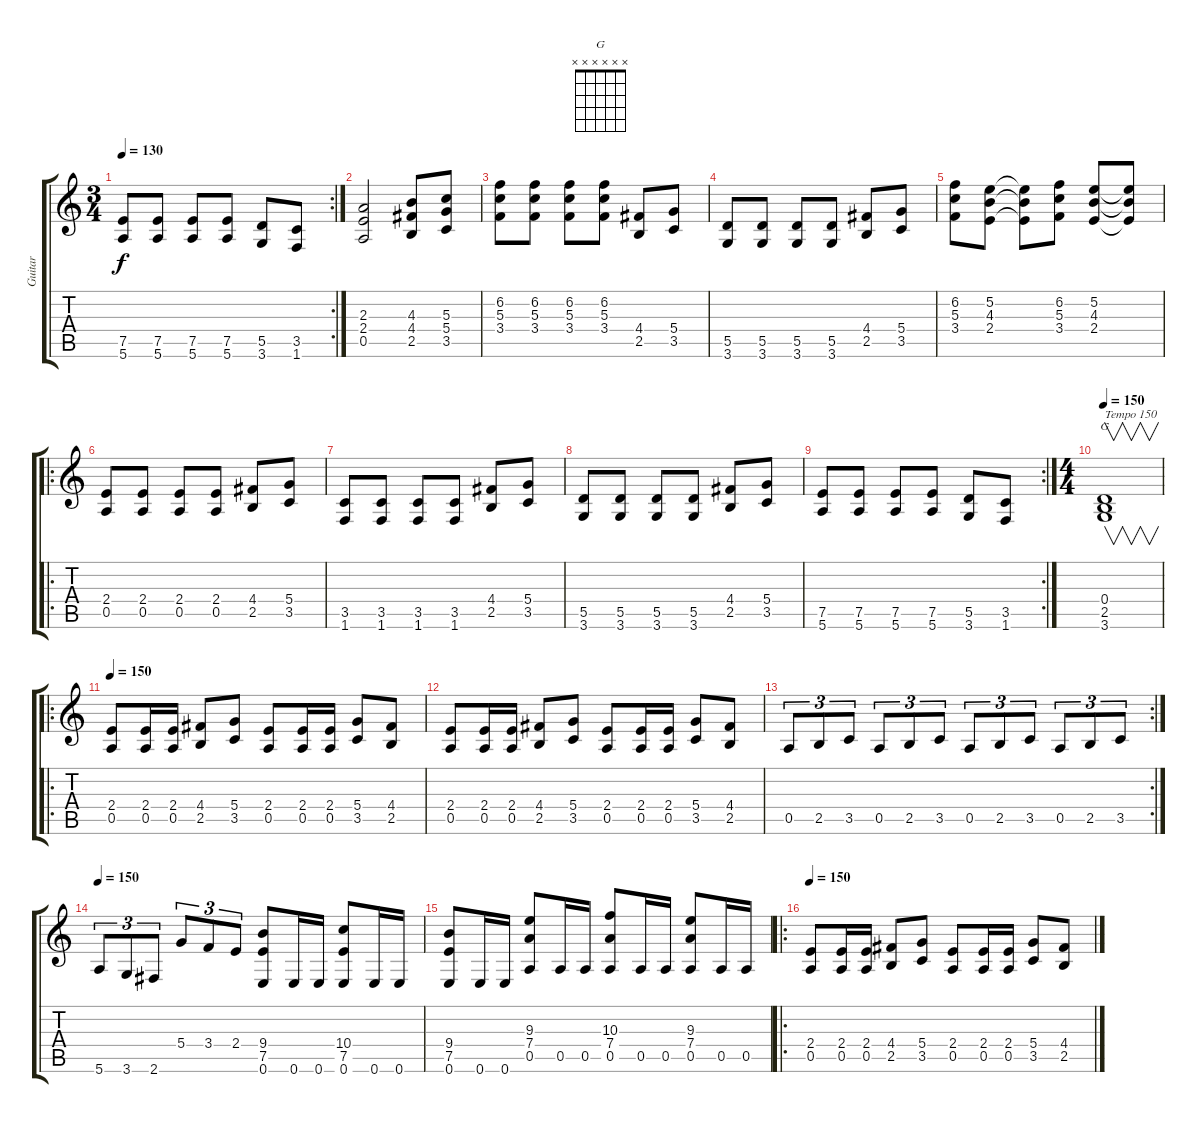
\track ("Guitar" "Guitar") {instrument overdrivenguitar}
\staff {score tabs}
\tuning (E4 B3 G3 D3 A2 E2) {hide}
\chord ("G" x x x x x x) {firstfret 0}
\rc 2
\ts (3 4)
\tempo 130
\clef g2
\ks c
(7.5 5.6).8{dy f} (7.5 5.6).8 (7.5 5.6).8 (7.5 5.6).8 (5.5 3.6).8 (3.5 1.6).8 |
(2.3 2.4 0.5).2 (4.3 4.4 2.5).8 (5.3 5.4 3.5).8 |
(6.2 5.3 3.4).8 (6.2 5.3 3.4).8 (6.2 5.3 3.4).8 (6.2 5.3 3.4).8 (4.4 2.5).8 (5.4 3.5).8 |
(5.5 3.6).8 (5.5 3.6).8 (5.5 3.6).8 (5.5 3.6).8 (4.4 2.5).8 (5.4 3.5).8 |
(6.2 5.3 3.4).8 (5.2 4.3 2.4).8 (5.2{t} 4.3{t} 2.4{t}).8 (6.2 5.3 3.4).8 (5.2 4.3 2.4).8 (5.2{t} 4.3{t} 2.4{t}).8 |
\ro
(2.4 0.5).8 (2.4 0.5).8 (2.4 0.5).8 (2.4 0.5).8 (4.4 2.5).8 (5.4 3.5).8 |
(3.5 1.6).8 (3.5 1.6).8 (3.5 1.6).8 (3.5 1.6).8 (4.4 2.5).8 (5.4 3.5).8 |
(5.5 3.6).8 (5.5 3.6).8 (5.5 3.6).8 (5.5 3.6).8 (4.4 2.5).8 (5.4 3.5).8 |
\rc 2
(7.5 5.6).8 (7.5 5.6).8 (7.5 5.6).8 (7.5 5.6).8 (5.5 3.6).8 (3.5 1.6).8 |
\ts (4 4)
\tempo 150
(0.4 2.5 3.6).1{v ch "G" txt "Tempo 150"} |
\ro
\tempo 150
(2.4 0.5).8 (2.4 0.5).16 (2.4 0.5).16 (4.4 2.5).8 (5.4 3.5).8 (2.4 0.5).8 (2.4 0.5).16 (2.4 0.5).16 (5.4 3.5).8 (4.4 2.5).8 |
(2.4 0.5).8 (2.4 0.5).16 (2.4 0.5).16 (4.4 2.5).8 (5.4 3.5).8 (2.4 0.5).8 (2.4 0.5).16 (2.4 0.5).16 (5.4 3.5).8 (4.4 2.5).8 |
\rc 2
0.5.8{tu (3 2)} 2.5.8{tu (3 2)} 3.5.8{tu (3 2)} 0.5.8{tu (3 2)} 2.5.8{tu (3 2)} 3.5.8{tu (3 2)} 0.5.8{tu (3 2)} 2.5.8{tu (3 2)} 3.5.8{tu (3 2)} 0.5.8{tu (3 2)} 2.5.8{tu (3 2)} 3.5.8{tu (3 2)} |
\tempo 150
5.6.8{tu (3 2)} 3.6.8{tu (3 2)} 2.6.8{tu (3 2)} 5.4.8{tu (3 2)} 3.4.8{tu (3 2)} 2.4.8{tu (3 2)} (9.4 7.5 0.6).8 0.6.16 0.6.16 (10.4 7.5 0.6).8 0.6.16 0.6.16 |
(9.4 7.5 0.6).8 0.6.16 0.6.16 (9.3 7.4 0.5).8 0.5.16 0.5.16 (10.3 7.4 0.5).8 0.5.16 0.5.16 (9.3 7.4 0.5).8 0.5.16 0.5.16 |
\ro
\tempo 150
(2.4 0.5).8 (2.4 0.5).16 (2.4 0.5).16 (4.4 2.5).8 (5.4 3.5).8 (2.4 0.5).8 (2.4 0.5).16 (2.4 0.5).16 (5.4 3.5).8 (4.4 2.5).8
